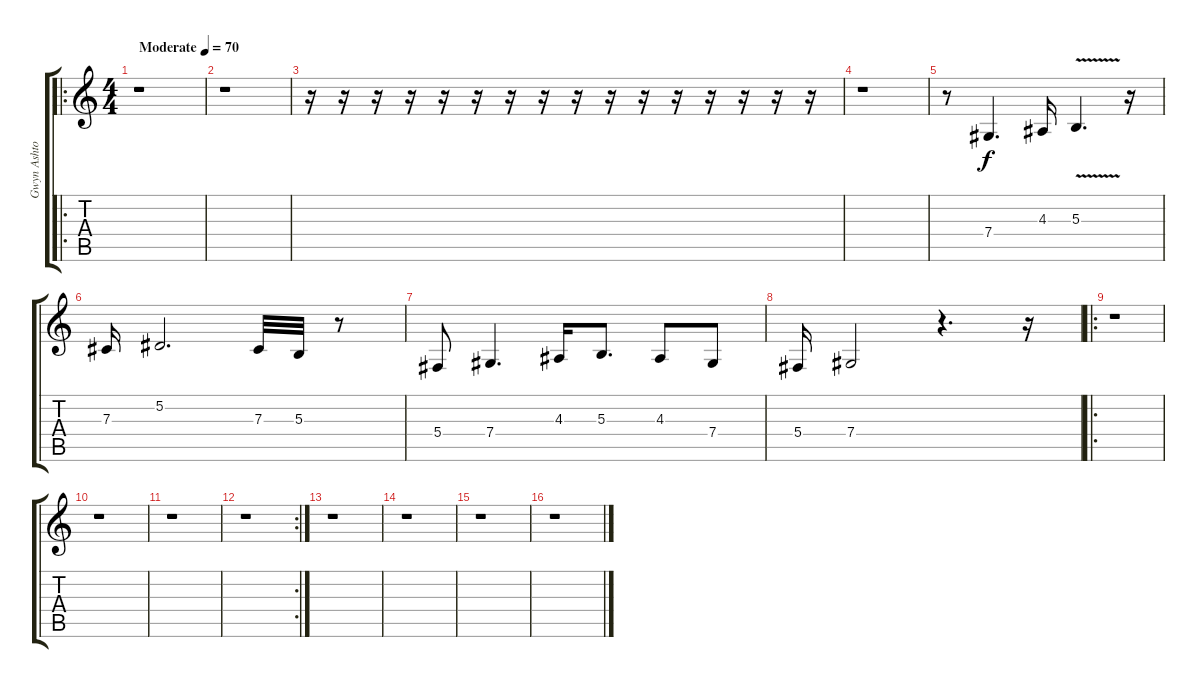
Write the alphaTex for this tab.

\track ("Gwyn Ashton's mouth" "Gwyn Ashto") {instrument harmonica}
\staff {score tabs}
\tuning (Eb4 Bb3 Gb3 Db3 Ab2 Eb2) {hide}
\ro
\ts (4 4)
\tempo (70 "Moderate")
\clef g2
\ks c
r.1{dy f instrument harmonica} |
r.1 |
r.16 r.16 r.16 r.16 r.16 r.16 r.16 r.16 r.16 r.16 r.16 r.16 r.16 r.16 r.16 r.16 |
r.1 |
r.8 7.4.4{d} 4.3.16 5.3{v}.4{d} r.16 |
7.3.16 5.2.2{d} 7.3.32 5.3.32 r.8 |
5.4.8 7.4.4{d} 4.3.16 5.3.8{d} 4.3.8 7.4.8 |
5.4.16 7.4.2 r.4{d} r.16 |
\ro
r.1 |
r.1 |
r.1 |
\rc 2
r.1 |
r.1 |
r.1 |
r.1 |
r.1
